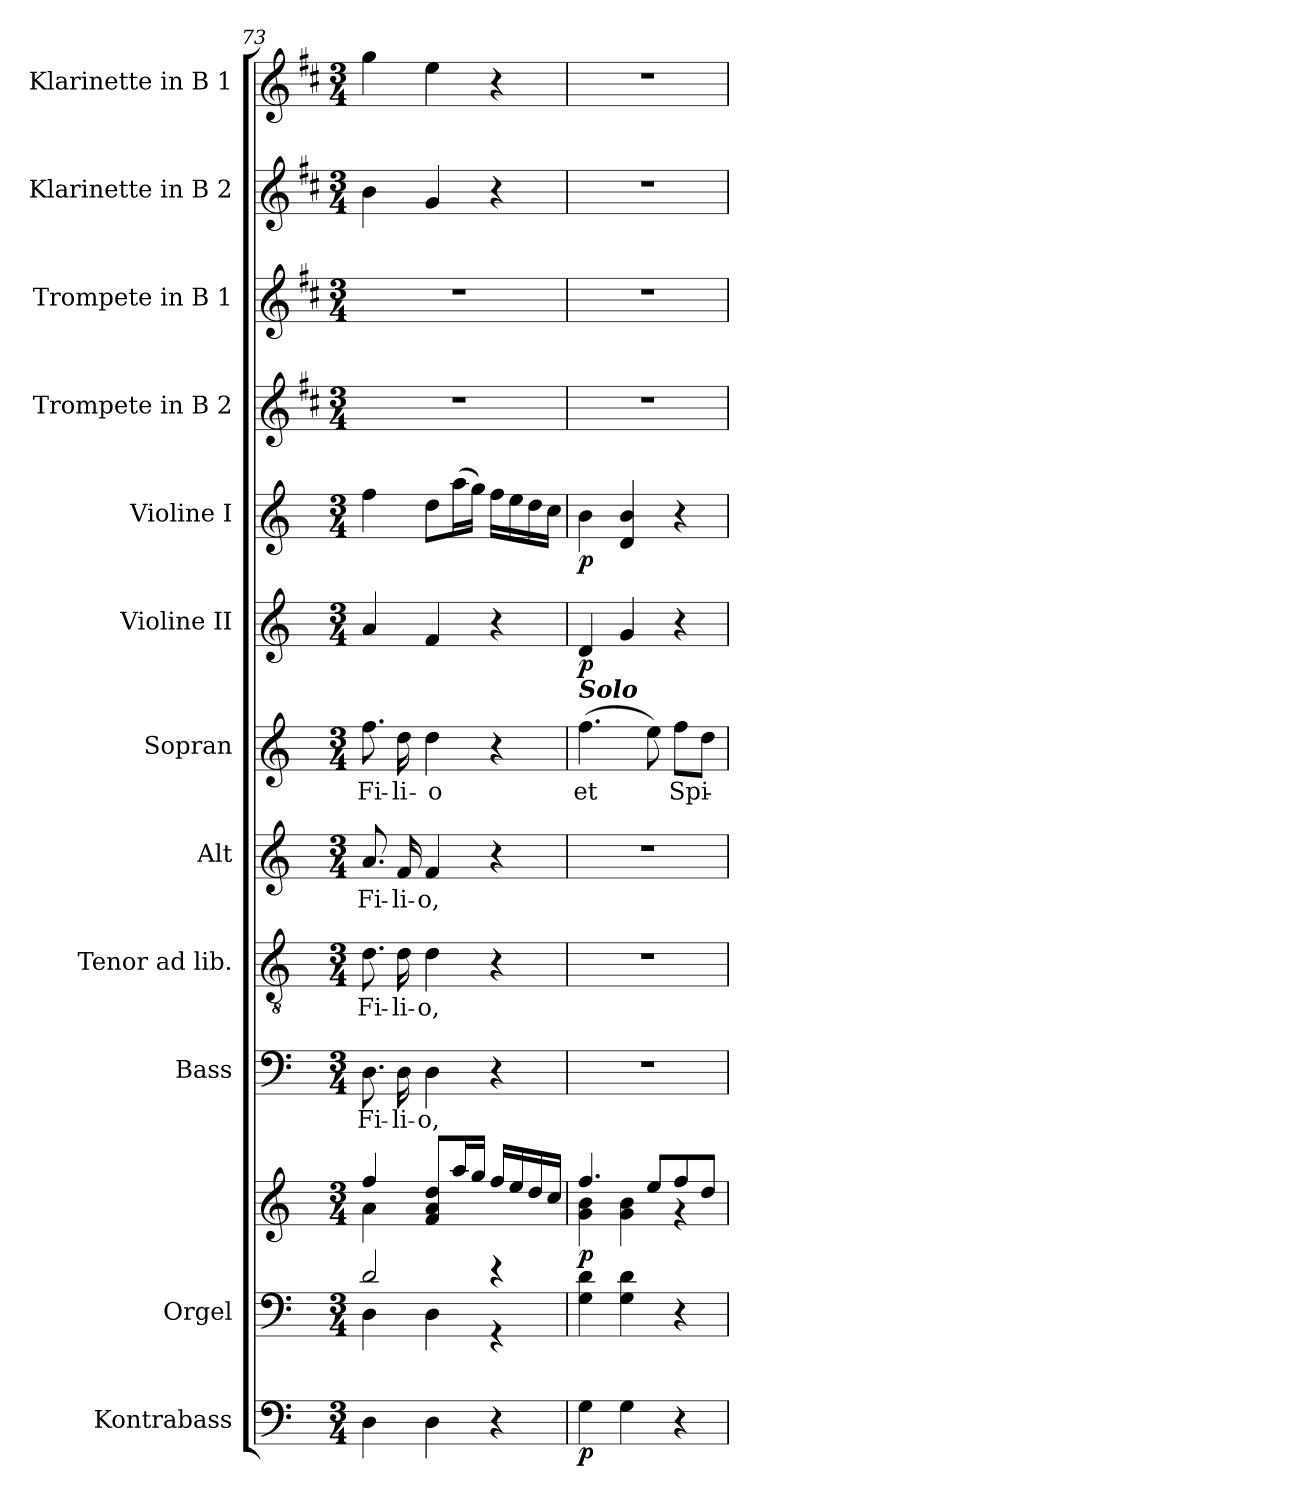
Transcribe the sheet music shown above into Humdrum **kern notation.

**kern	**dynam	**kern	**kern	**dynam	**kern	**text	**kern	**text	**kern	**text	**kern	**text	**kern	**dynam	**kern	**dynam	**kern	**kern	**kern	**kern
*part12	*part12	*part11	*part11	*part11	*part10	*part10	*part9	*part9	*part8	*part8	*part7	*part7	*part6	*part6	*part5	*part5	*part4	*part3	*part2	*part1
*staff13	*staff13	*staff12	*staff11	*staff11/12	*staff10	*staff10	*staff9	*staff9	*staff8	*staff8	*staff7	*staff7	*staff6	*staff6	*staff5	*staff5	*staff4	*staff3	*staff2	*staff1
*I"Kontrabass	*	*I"Orgel	*	*	*I"Bass	*	*I"Tenor ad lib.	*	*I"Alt	*	*I"Sopran	*	*I"Violine II	*	*I"Violine I	*	*I"Trompete in B 2	*I"Trompete in B 1	*I"Klarinette in B 2	*I"Klarinette in B 1
*I'Kb.	*	*I'Org.	*	*	*I'B	*	*I'T	*	*I'A	*	*I'S	*	*I'Vl. II	*	*I'Vl. I	*	*	*	*	*
*clefF4	*	*clefF4	*clefG2	*	*clefF4	*	*clefGv2	*	*clefG2	*	*clefG2	*	*clefG2	*	*clefG2	*	*clefG2	*clefG2	*clefG2	*clefG2
*ITrd7c12	*	*	*	*	*	*	*	*	*	*	*	*	*	*	*	*	*ITrd1c2	*ITrd1c2	*ITrd1c2	*ITrd1c2
*k[]	*	*k[]	*k[]	*	*k[]	*	*k[]	*	*k[]	*	*k[]	*	*k[]	*	*k[]	*	*k[]	*k[]	*k[]	*k[]
*C:	*	*C:	*C:	*	*C:	*	*C:	*	*C:	*	*C:	*	*C:	*	*C:	*	*C:	*C:	*C:	*C:
*M3/4	*	*M3/4	*M3/4	*	*M3/4	*	*M3/4	*	*M3/4	*	*M3/4	*	*M3/4	*	*M3/4	*	*M3/4	*M3/4	*M3/4	*M3/4
=73	=73	=73	=73	=73	=73	=73	=73	=73	=73	=73	=73	=73	=73	=73	=73	=73	=73	=73	=73	=73
*	*	*^	*^	*	*	*	*	*	*	*	*	*	*	*	*	*	*	*	*	*
!	!	!	!	!	!	!	!	!LO:LY:b	!	!LO:LY:b	!	!LO:LY:b	!	!LO:LY:b	!	!	!	!	!	!	!	!
4DD\	.	2d/	4D\	4ff/	4a\	.	8.D\	Fi-	8.d\	Fi-	8.a/	Fi-	8.ff\	Fi-	4a/	.	4ff\	.	2.r	2.r	4a\	4ff\
!	!	!	!	!	!	!	!	!LO:LY:b	!	!LO:LY:b	!	!LO:LY:b	!	!LO:LY:b	!	!	!	!	!	!	!	!
.	.	.	.	.	.	.	16D\	-li-	16d\	-li-	16f/	-li-	16dd\	-li-	.	.	.	.	.	.	.	.
!	!	!	!	!	!	!	!	!LO:LY:b	!	!LO:LY:b	!	!LO:LY:b	!	!LO:LY:b	!	!	!	!	!	!	!	!
4DD\	.	.	4D\	8f/ 8a/ 8dd/L	2ryy	.	4D\	-o,	4d\	-o,	4f/	-o,	4dd\	-o	4f/	.	8dd\L	.	.	.	4f/	4dd\
.	.	.	.	16aa/L	.	.	.	.	.	.	.	.	.	.	.	.	(>16aa\L	.	.	.	.	.
.	.	.	.	16gg/JJ	.	.	.	.	.	.	.	.	.	.	.	.	16gg\JJ)	.	.	.	.	.
4r	.	4r	4r	16ff/LL	.	.	4r	.	4r	.	4r	.	4r	.	4r	.	16ff\LL	.	.	.	4r	4r
.	.	.	.	16ee/	.	.	.	.	.	.	.	.	.	.	.	.	16ee\	.	.	.	.	.
.	.	.	.	16dd/	.	.	.	.	.	.	.	.	.	.	.	.	16dd\	.	.	.	.	.
.	.	.	.	16cc/JJ	.	.	.	.	.	.	.	.	.	.	.	.	16cc\JJ	.	.	.	.	.
*	*	*v	*v	*	*	*	*	*	*	*	*	*	*	*	*	*	*	*	*	*	*	*
=74	=74	=74	=74	=74	=74	=74	=74	=74	=74	=74	=74	=74	=74	=74	=74	=74	=74	=74	=74	=74	=74
!	!	!	!	!	!	!	!	!	!	!	!	!LO:TX:a:Bi:t=Solo	!	!	!	!	!	!	!	!	!
!	!LO:DY:b	!	!	!	!LO:DY:b	!	!	!	!	!	!	!	!LO:LY:b	!	!LO:DY:b	!	!LO:DY:b	!	!	!	!
4GG\	p	4G\ 4d\	4.ff/	4g\ 4b\	p	2.r	.	2.r	.	2.r	.	(>4.ff\	et	4d/	p	4b\	p	2.r	2.r	2.r	2.r
4GG\	.	4G\ 4d\	.	4g\ 4b\	.	.	.	.	.	.	.	.	.	4g/	.	4d/ 4b/	.	.	.	.	.
.	.	.	8ee/L	.	.	.	.	.	.	.	.	8ee\)	.	.	.	.	.	.	.	.	.
!	!	!	!	!	!	!	!	!	!	!	!	!	!LO:LY:b	!	!	!	!	!	!	!	!
4r	.	4r	8ff/	4rf	.	.	.	.	.	.	.	8ff\L	Spi-	4r	.	4r	.	.	.	.	.
.	.	.	8dd/J	.	.	.	.	.	.	.	.	8dd\J	.	.	.	.	.	.	.	.	.
*	*	*	*v	*v	*	*	*	*	*	*	*	*	*	*	*	*	*	*	*	*	*
=	=	=	=	=	=	=	=	=	=	=	=	=	=	=	=	=	=	=	=	=
*-	*-	*-	*-	*-	*-	*-	*-	*-	*-	*-	*-	*-	*-	*-	*-	*-	*-	*-	*-	*-
